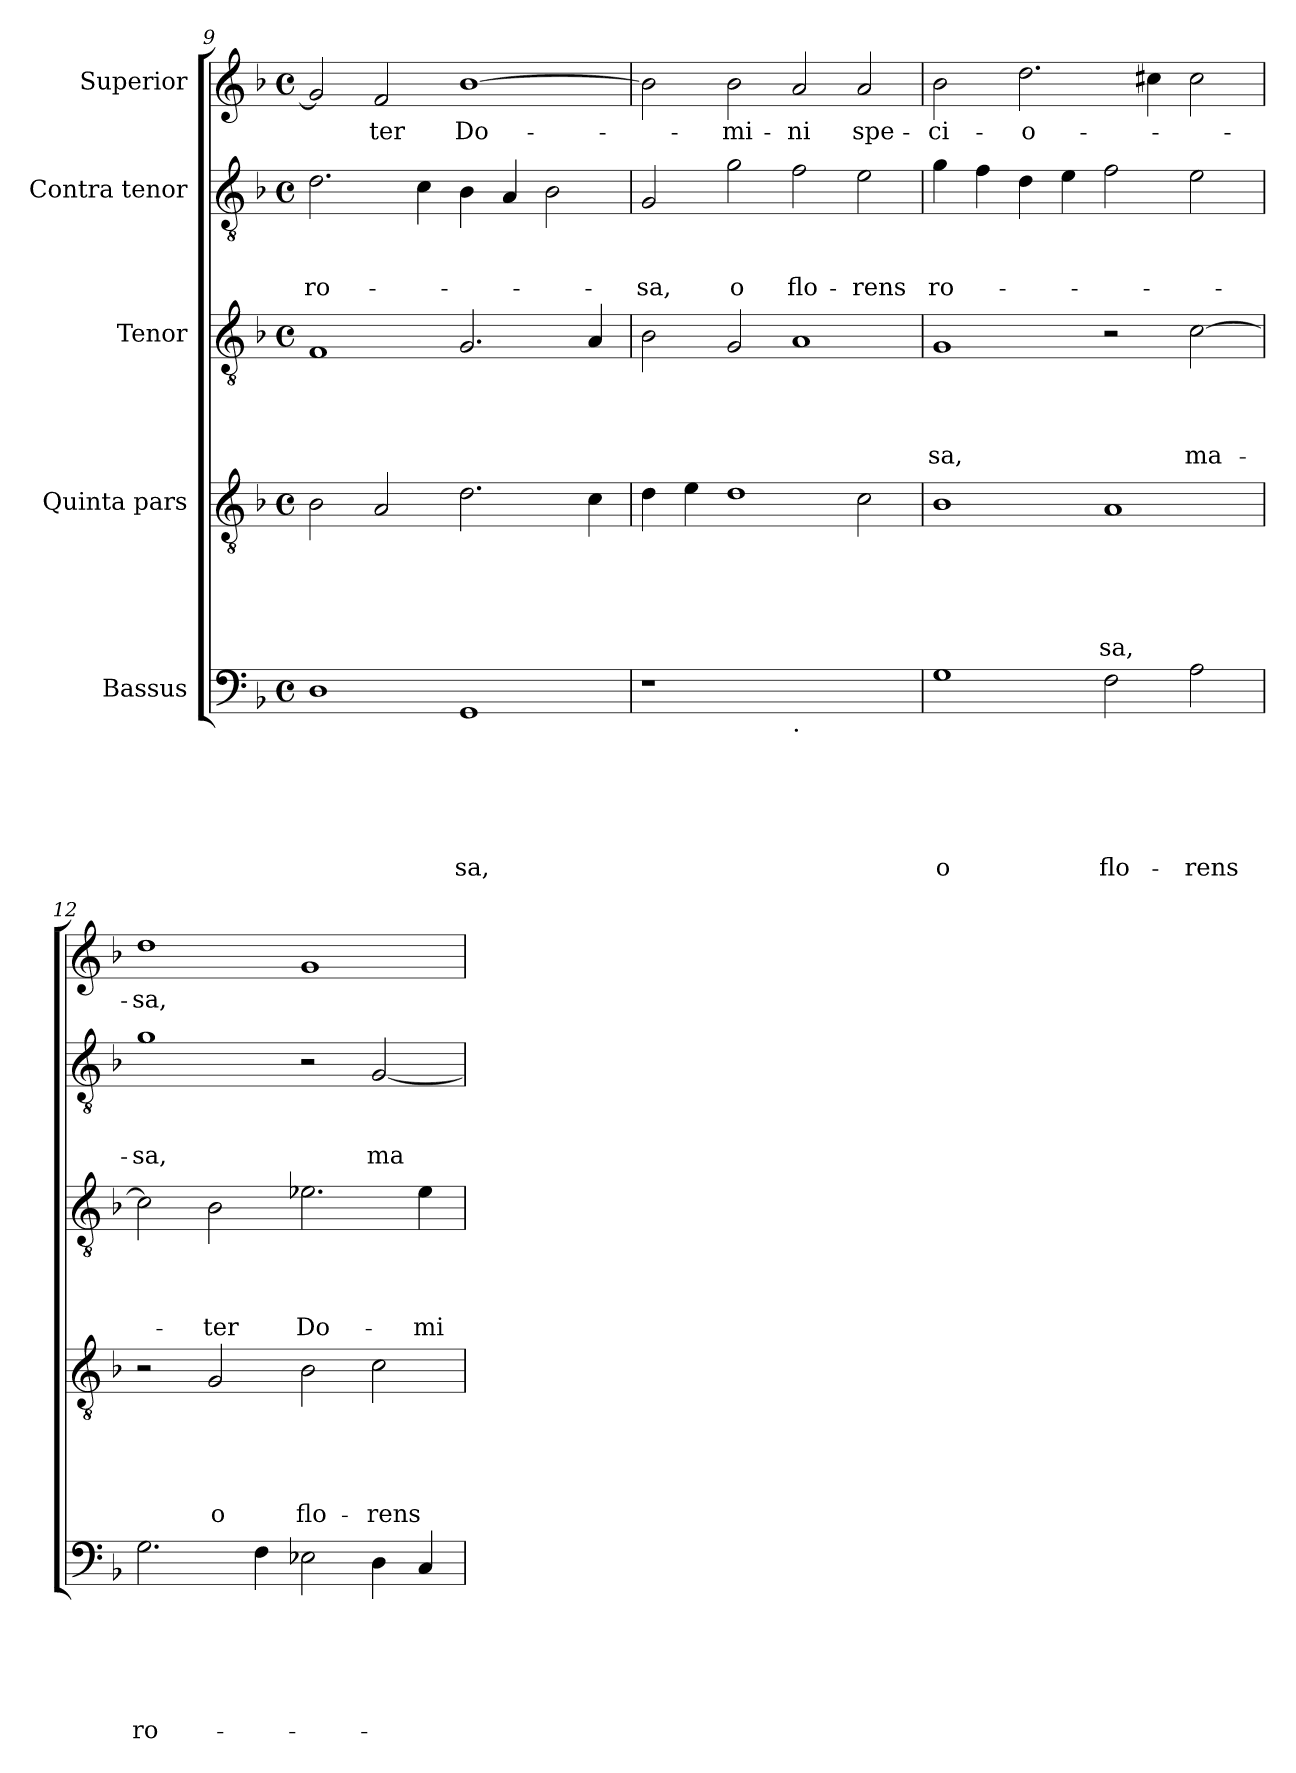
**kern	**text	**text	**text	**text	**text	**text	**kern	**text	**text	**text	**text	**text	**kern	**text	**text	**text	**text	**kern	**text	**text	**text	**kern	**text
*part5	*part5	*part5	*part5	*part5	*part5	*part5	*part4	*part4	*part4	*part4	*part4	*part4	*part3	*part3	*part3	*part3	*part3	*part2	*part2	*part2	*part2	*part1	*part1
*staff5	*staff5	*staff5	*staff5	*staff5	*staff5	*staff5	*staff4	*staff4	*staff4	*staff4	*staff4	*staff4	*staff3	*staff3	*staff3	*staff3	*staff3	*staff2	*staff2	*staff2	*staff2	*staff1	*staff1
*I"Bassus	*	*	*	*	*	*	*I"Quinta pars	*	*	*	*	*	*I"Tenor	*	*	*	*	*I"Contra tenor	*	*	*	*I"Superior	*
*clefF4	*	*	*	*	*	*	*clefGv2	*	*	*	*	*	*clefGv2	*	*	*	*	*clefGv2	*	*	*	*clefG2	*
*k[b-]	*	*	*	*	*	*	*k[b-]	*	*	*	*	*	*k[b-]	*	*	*	*	*k[b-]	*	*	*	*k[b-]	*
*F:	*	*	*	*	*	*	*F:	*	*	*	*	*	*F:	*	*	*	*	*F:	*	*	*	*F:	*
*M4/4	*	*	*	*	*	*	*M4/4	*	*	*	*	*	*M4/4	*	*	*	*	*M4/4	*	*	*	*M4/4	*
*met(c)	*	*	*	*	*	*	*met(c)	*	*	*	*	*	*met(c)	*	*	*	*	*met(c)	*	*	*	*met(c)	*
=9	=9	=9	=9	=9	=9	=9	=9	=9	=9	=9	=9	=9	=9	=9	=9	=9	=9	=9	=9	=9	=9	=9	=9
!	!	!	!	!	!	!	!	!	!	!	!	!	!	!	!	!	!	!	!	!	!LO:LY:b	!	!
1D	.	.	.	.	.	.	2B-\	.	.	.	.	.	1F	.	.	.	.	2.d\	.	.	ro-	2g/]	.
!	!	!	!	!	!	!	!	!	!	!	!	!	!	!	!	!	!	!	!	!	!	!	!LO:LY:b
.	.	.	.	.	.	.	2A/	.	.	.	.	.	.	.	.	.	.	.	.	.	.	2f/	-ter
.	.	.	.	.	.	.	.	.	.	.	.	.	.	.	.	.	.	4c\	.	.	.	.	.
!	!	!	!	!	!	!LO:LY:b	!	!	!	!	!	!	!	!	!	!	!	!	!	!	!	!	!LO:LY:b
1GG	.	.	.	.	.	-sa,	2.d\	.	.	.	.	.	2.G/	.	.	.	.	4B-\	.	.	.	[>1b-	Do-
.	.	.	.	.	.	.	.	.	.	.	.	.	.	.	.	.	.	4A/	.	.	.	.	.
.	.	.	.	.	.	.	.	.	.	.	.	.	.	.	.	.	.	2B-\	.	.	.	.	.
.	.	.	.	.	.	.	4c\	.	.	.	.	.	4A/	.	.	.	.	.	.	.	.	.	.
!!LO:PB:g=z
=10	=10	=10	=10	=10	=10	=10	=10	=10	=10	=10	=10	=10	=10	=10	=10	=10	=10	=10	=10	=10	=10	=10	=10
!	!	!	!	!	!	!	!	!	!	!	!	!	!	!	!	!	!	!	!	!	!LO:LY:b	!	!
1r	.	.	.	.	.	.	4d\	.	.	.	.	.	2B-\	.	.	.	.	2G/	.	.	-sa,	2b-\]	.
.	.	.	.	.	.	.	4e\	.	.	.	.	.	.	.	.	.	.	.	.	.	.	.	.
!	!	!	!	!	!	!	!	!	!	!	!	!	!	!	!	!	!	!	!	!	!LO:LY:b	!	!LO:LY:b
.	.	.	.	.	.	.	1d	.	.	.	.	.	2G/	.	.	.	.	2g\	.	.	o	2b-\	-mi-
!LO:TX:b:t=.	!	!	!	!	!	!	!	!	!	!	!	!	!	!	!	!	!	!	!	!	!	!	!
!	!	!	!	!	!	!	!	!	!	!	!	!	!	!	!	!	!	!	!	!	!LO:LY:b	!	!LO:LY:b
1ryy	.	.	.	.	.	.	.	.	.	.	.	.	1A	.	.	.	.	2f\	.	.	flo-	2a/	-ni
!	!	!	!	!	!	!	!	!	!	!	!	!	!	!	!	!	!	!	!	!	!LO:LY:b	!	!LO:LY:b
.	.	.	.	.	.	.	2c\	.	.	.	.	.	.	.	.	.	.	2e\	.	.	-rens	2a/	spe-
=11	=11	=11	=11	=11	=11	=11	=11	=11	=11	=11	=11	=11	=11	=11	=11	=11	=11	=11	=11	=11	=11	=11	=11
!	!	!	!	!	!	!LO:LY:b:rj	!	!	!	!	!	!	!	!	!	!	!LO:LY:b	!	!	!	!LO:LY:b	!	!LO:LY:b
*	*	*	*	*	*	*	*	*	*	*	*	*	*^	*	*	*	*	*	*	*	*	*	*
1G	.	.	.	.	.	o	1B-	.	.	.	.	.	1G	1ryy	.	.	.	-sa,	4g\	.	.	ro-	2b-\	-ci-
.	.	.	.	.	.	.	.	.	.	.	.	.	.	.	.	.	.	.	4f\	.	.	.	.	.
!	!	!	!	!	!	!	!	!	!	!	!	!	!	!	!	!	!	!	!	!	!	!	!	!LO:LY:b
.	.	.	.	.	.	.	.	.	.	.	.	.	.	.	.	.	.	.	4d\	.	.	.	2.dd\	-o-
.	.	.	.	.	.	.	.	.	.	.	.	.	.	.	.	.	.	.	4e\	.	.	.	.	.
!	!	!	!	!	!	!LO:LY:b	!	!	!	!	!	!LO:LY:b	!	!	!	!	!	!	!	!	!	!	!	!
2F\	.	.	.	.	.	flo-	1A	.	.	.	.	-sa,	2r	2ryy	.	.	.	.	2f\	.	.	.	.	.
.	.	.	.	.	.	.	.	.	.	.	.	.	.	.	.	.	.	.	.	.	.	.	4cc#X\	.
!	!	!	!	!	!	!LO:LY:b	!	!	!	!	!	!	!	!	!	!	!	!LO:LY:b	!	!	!	!	!	!
2A\	.	.	.	.	.	-rens	.	.	.	.	.	.	[>2c\	32ryy	.	.	.	ma-	2e\	.	.	.	2cc#\	.
.	.	.	.	.	.	.	.	.	.	.	.	.	.	4...ryy	.	.	.	.	.	.	.	.	.	.
=12	=12	=12	=12	=12	=12	=12	=12	=12	=12	=12	=12	=12	=12	=12	=12	=12	=12	=12	=12	=12	=12	=12	=12	=12
!	!	!	!	!	!	!LO:LY:b	!	!	!	!	!	!	!	!	!	!	!	!	!	!	!	!LO:LY:b	!	!LO:LY:b
*	*	*	*	*	*	*	*	*	*	*	*	*	*v	*v	*	*	*	*	*	*	*	*	*	*
2.G\	.	.	.	.	.	ro-	2r	.	.	.	.	.	2c\]	.	.	.	.	1g	.	.	-sa,	1dd	-sa,
!	!	!	!	!	!	!	!	!	!	!	!	!LO:LY:b	!	!	!	!	!LO:LY:b	!	!	!	!	!	!
.	.	.	.	.	.	.	2G/	.	.	.	.	o	2B-\	.	.	.	-ter	.	.	.	.	.	.
4F\	.	.	.	.	.	.	.	.	.	.	.	.	.	.	.	.	.	.	.	.	.	.	.
!	!	!	!	!	!	!	!	!	!	!	!	!LO:LY:b	!	!	!	!	!LO:LY:b	!	!	!	!	!	!
2E-X\	.	.	.	.	.	.	2B-\	.	.	.	.	flo-	2.e-X\	.	.	.	Do-	2r	.	.	.	1g	.
!	!	!	!	!	!	!	!	!	!	!	!	!LO:LY:b	!	!	!	!	!	!	!	!	!LO:LY:b	!	!
4D\	.	.	.	.	.	.	2c\	.	.	.	.	-rens	.	.	.	.	.	[<2G/	.	.	ma-	.	.
!	!	!	!	!	!	!	!	!	!	!	!	!	!	!	!	!	!LO:LY:b	!	!	!	!	!	!
4C/	.	.	.	.	.	.	.	.	.	.	.	.	4e-\	.	.	.	-mi	.	.	.	.	.	.
=	=	=	=	=	=	=	=	=	=	=	=	=	=	=	=	=	=	=	=	=	=	=	=
*-	*-	*-	*-	*-	*-	*-	*-	*-	*-	*-	*-	*-	*-	*-	*-	*-	*-	*-	*-	*-	*-	*-	*-
